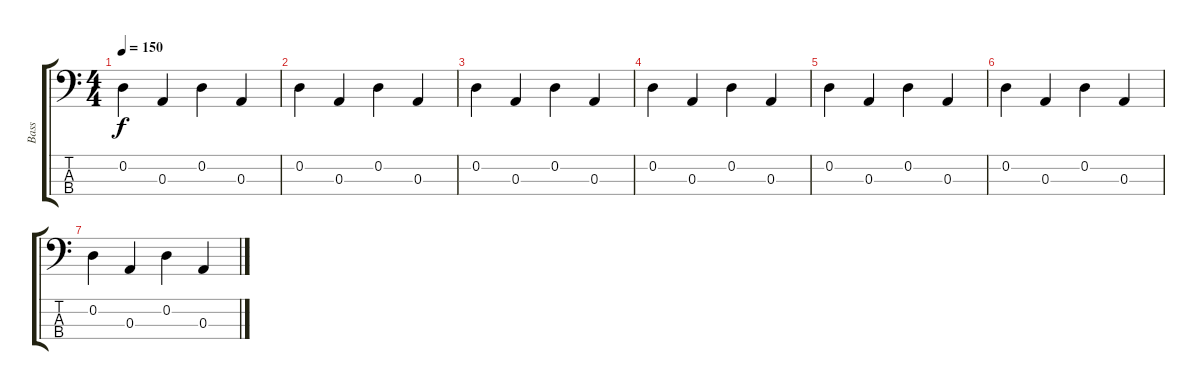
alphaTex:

\track ("Bass" "Bass") {instrument electricbassfinger}
\staff {score tabs}
\tuning (G2 D2 A1 E1) {hide}
\ts (4 4)
\tempo 150
\clef f4
\ks c
0.2.4{dy f} 0.3.4 0.2.4 0.3.4 |
0.2.4 0.3.4 0.2.4 0.3.4 |
0.2.4 0.3.4 0.2.4 0.3.4 |
0.2.4 0.3.4 0.2.4 0.3.4 |
0.2.4 0.3.4 0.2.4 0.3.4 |
0.2.4 0.3.4 0.2.4 0.3.4 |
0.2.4 0.3.4 0.2.4 0.3.4
